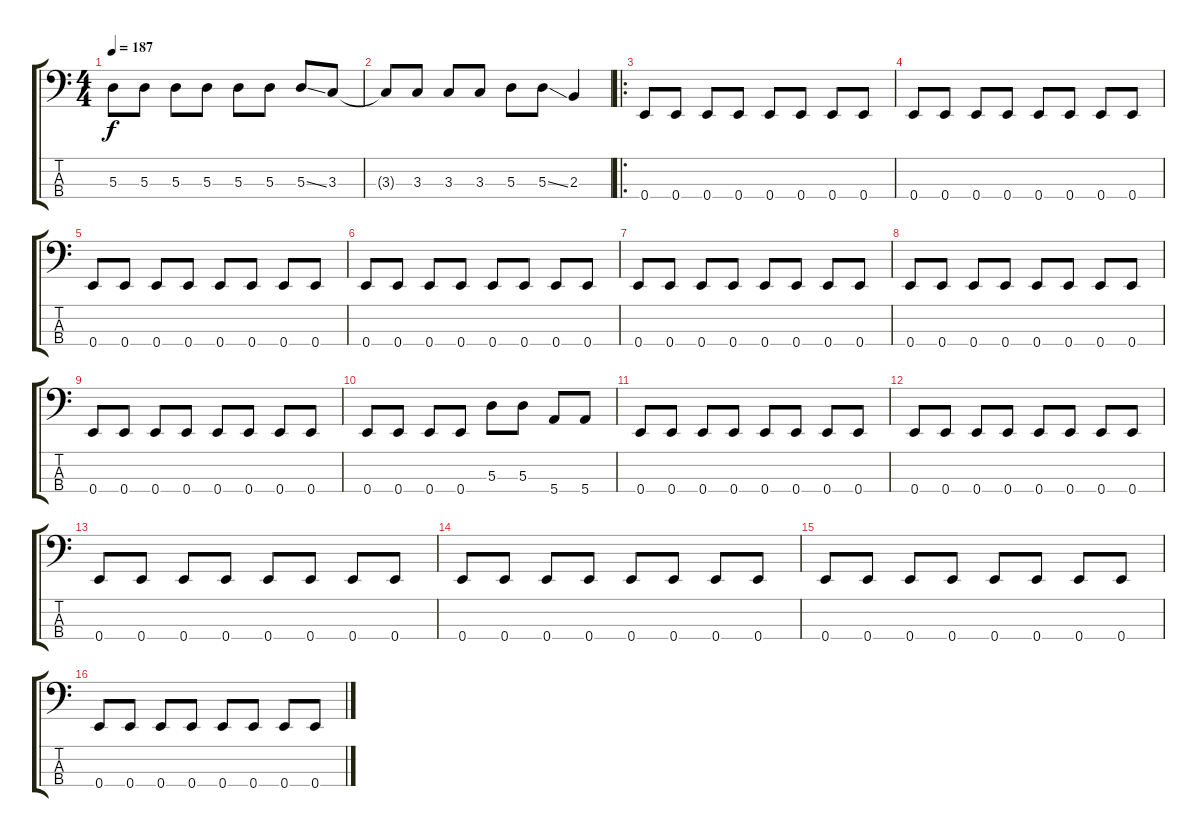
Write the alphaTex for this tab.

\track "" {instrument electricbasspick}
\staff {score tabs}
\tuning (G2 D2 A1 E1) {hide}
\ts (4 4)
\tempo 187
\clef f4
\ks c
5.3{t}.8{dy f} 5.3.8 5.3.8 5.3.8 5.3.8 5.3.8 5.3{ss}.8 3.3.8 |
3.3{t}.8 3.3.8 3.3.8 3.3.8 5.3.8 5.3{ss}.8 2.3.4 |
\ro
0.4.8 0.4.8 0.4.8 0.4.8 0.4.8 0.4.8 0.4.8 0.4.8 |
0.4.8 0.4.8 0.4.8 0.4.8 0.4.8 0.4.8 0.4.8 0.4.8 |
0.4.8 0.4.8 0.4.8 0.4.8 0.4.8 0.4.8 0.4.8 0.4.8 |
0.4.8 0.4.8 0.4.8 0.4.8 0.4.8 0.4.8 0.4.8 0.4.8 |
0.4.8 0.4.8 0.4.8 0.4.8 0.4.8 0.4.8 0.4.8 0.4.8 |
0.4.8 0.4.8 0.4.8 0.4.8 0.4.8 0.4.8 0.4.8 0.4.8 |
0.4.8 0.4.8 0.4.8 0.4.8 0.4.8 0.4.8 0.4.8 0.4.8 |
0.4.8 0.4.8 0.4.8 0.4.8 5.3.8 5.3.8 5.4.8 5.4.8 |
0.4.8 0.4.8 0.4.8 0.4.8 0.4.8 0.4.8 0.4.8 0.4.8 |
0.4.8 0.4.8 0.4.8 0.4.8 0.4.8 0.4.8 0.4.8 0.4.8 |
0.4.8 0.4.8 0.4.8 0.4.8 0.4.8 0.4.8 0.4.8 0.4.8 |
0.4.8 0.4.8 0.4.8 0.4.8 0.4.8 0.4.8 0.4.8 0.4.8 |
0.4.8 0.4.8 0.4.8 0.4.8 0.4.8 0.4.8 0.4.8 0.4.8 |
0.4.8 0.4.8 0.4.8 0.4.8 0.4.8 0.4.8 0.4.8 0.4.8
